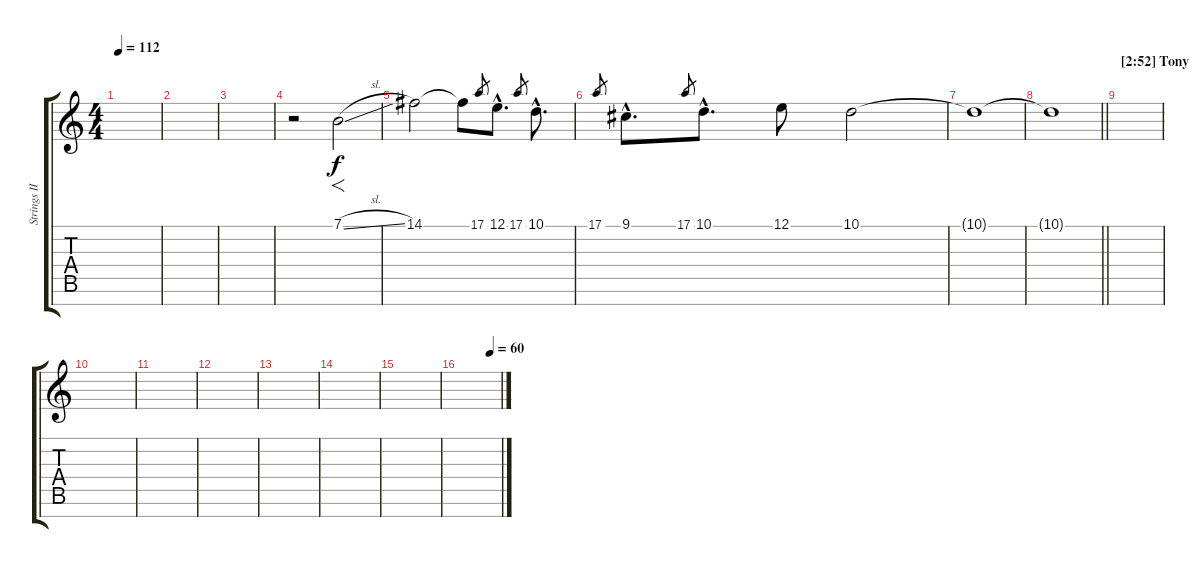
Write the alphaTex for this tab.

\track ("Strings III" "Strings II") {instrument stringensemble1}
\staff {score tabs}
\tuning (E4 B3 G3 D3 A2 E2 B1) {hide}
\ts (4 4)
\tempo 112
\clef g2
\ks c
|
|
|
r.2{volume 10} 7.1{sl}.2{f} |
14.1.2 14.1{t}.8 17.1.8{gr} 12.1{hac}.8{d} 17.1.8{gr} 10.1{hac}.8{d} |
17.1.8{gr} 9.1{hac}.8{d} 17.1.8{gr} 10.1{hac}.8{d} 12.1.8 10.1.2 |
10.1{t}.1{volume 0} |
\barLineRight lightlight
10.1{t}.1 |
\section ("" "[2:52] Tony")
|
|
|
|
|
|
|
\tempo (60 0.75)
